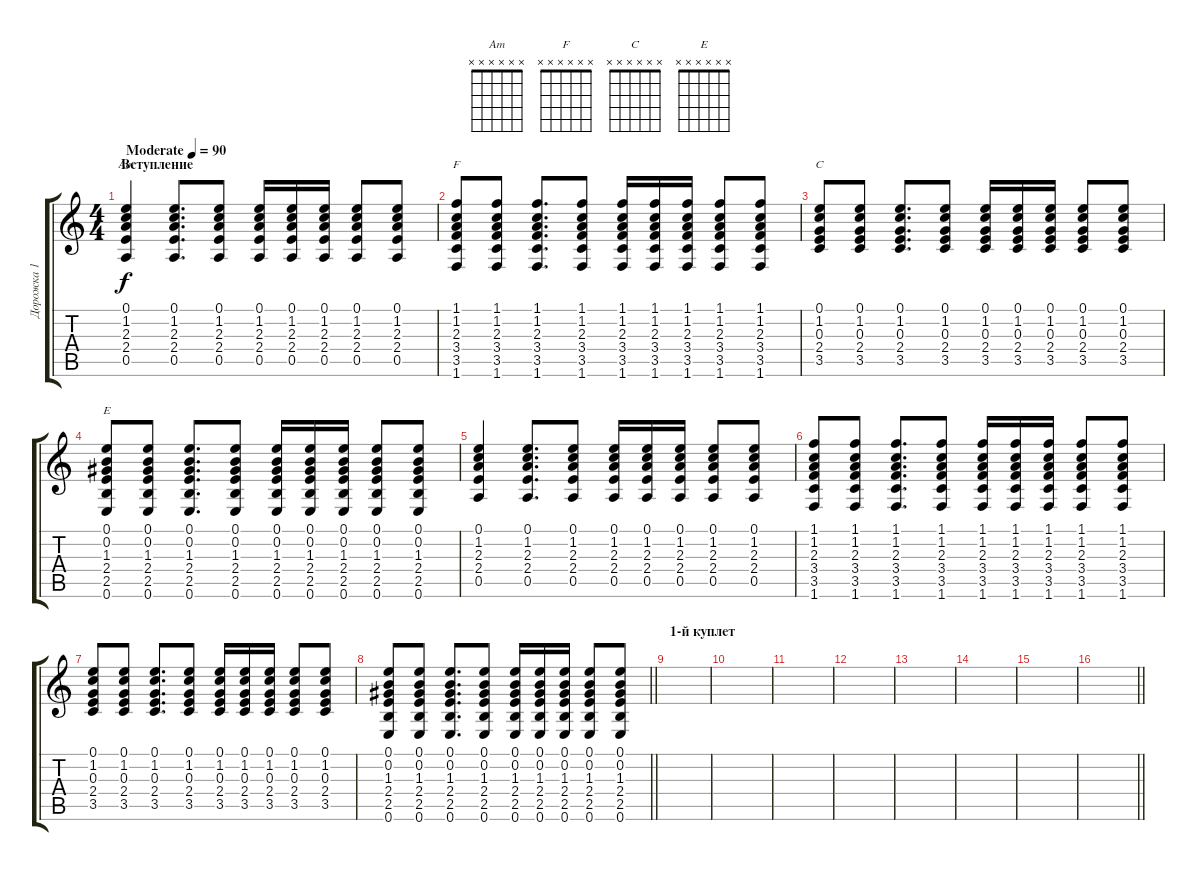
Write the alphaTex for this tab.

\track ("Дорожка 1" "Дорожка 1") {instrument acousticguitarsteel}
\staff {score tabs}
\tuning (E4 B3 G3 D3 A2 E2) {hide}
\chord ("Am" x x x x x x)
\chord ("F" x x x x x x)
\chord ("C" x x x x x x)
\chord ("E" x x x x x x)
\ts (4 4)
\section ("" "Вступление")
\tempo (90 "Moderate")
\clef g2
\ks c
(0.1 1.2 2.3 2.4 0.5).4{ch "Am" dy f instrument acousticguitarsteel} (0.1 1.2 2.3 2.4 0.5).8{d} (0.1 1.2 2.3 2.4 0.5).8 (0.1 1.2 2.3 2.4 0.5).16 (0.1 1.2 2.3 2.4 0.5).16 (0.1 1.2 2.3 2.4 0.5).16 (0.1 1.2 2.3 2.4 0.5).8 (0.1 1.2 2.3 2.4 0.5).8 |
(1.1 1.2 2.3 3.4 3.5 1.6).8{ch "F"} (1.1 1.2 2.3 3.4 3.5 1.6).8 (1.1 1.2 2.3 3.4 3.5 1.6).8{d} (1.1 1.2 2.3 3.4 3.5 1.6).8 (1.1 1.2 2.3 3.4 3.5 1.6).16 (1.1 1.2 2.3 3.4 3.5 1.6).16 (1.1 1.2 2.3 3.4 3.5 1.6).16 (1.1 1.2 2.3 3.4 3.5 1.6).8 (1.1 1.2 2.3 3.4 3.5 1.6).8 |
(0.1 1.2 0.3 2.4 3.5).8{ch "C"} (0.1 1.2 0.3 2.4 3.5).8 (0.1 1.2 0.3 2.4 3.5).8{d} (0.1 1.2 0.3 2.4 3.5).8 (0.1 1.2 0.3 2.4 3.5).16 (0.1 1.2 0.3 2.4 3.5).16 (0.1 1.2 0.3 2.4 3.5).16 (0.1 1.2 0.3 2.4 3.5).8 (0.1 1.2 0.3 2.4 3.5).8 |
(0.1 0.2 1.3 2.4 2.5 0.6).8{ch "E"} (0.1 0.2 1.3 2.4 2.5 0.6).8 (0.1 0.2 1.3 2.4 2.5 0.6).8{d} (0.1 0.2 1.3 2.4 2.5 0.6).8 (0.1 0.2 1.3 2.4 2.5 0.6).16 (0.1 0.2 1.3 2.4 2.5 0.6).16 (0.1 0.2 1.3 2.4 2.5 0.6).16 (0.1 0.2 1.3 2.4 2.5 0.6).8 (0.1 0.2 1.3 2.4 2.5 0.6).8 |
(0.1 1.2 2.3 2.4 0.5).4 (0.1 1.2 2.3 2.4 0.5).8{d} (0.1 1.2 2.3 2.4 0.5).8 (0.1 1.2 2.3 2.4 0.5).16 (0.1 1.2 2.3 2.4 0.5).16 (0.1 1.2 2.3 2.4 0.5).16 (0.1 1.2 2.3 2.4 0.5).8 (0.1 1.2 2.3 2.4 0.5).8 |
(1.1 1.2 2.3 3.4 3.5 1.6).8 (1.1 1.2 2.3 3.4 3.5 1.6).8 (1.1 1.2 2.3 3.4 3.5 1.6).8{d} (1.1 1.2 2.3 3.4 3.5 1.6).8 (1.1 1.2 2.3 3.4 3.5 1.6).16 (1.1 1.2 2.3 3.4 3.5 1.6).16 (1.1 1.2 2.3 3.4 3.5 1.6).16 (1.1 1.2 2.3 3.4 3.5 1.6).8 (1.1 1.2 2.3 3.4 3.5 1.6).8 |
(0.1 1.2 0.3 2.4 3.5).8 (0.1 1.2 0.3 2.4 3.5).8 (0.1 1.2 0.3 2.4 3.5).8{d} (0.1 1.2 0.3 2.4 3.5).8 (0.1 1.2 0.3 2.4 3.5).16 (0.1 1.2 0.3 2.4 3.5).16 (0.1 1.2 0.3 2.4 3.5).16 (0.1 1.2 0.3 2.4 3.5).8 (0.1 1.2 0.3 2.4 3.5).8 |
\barLineRight lightlight
(0.1 0.2 1.3 2.4 2.5 0.6).8 (0.1 0.2 1.3 2.4 2.5 0.6).8 (0.1 0.2 1.3 2.4 2.5 0.6).8{d} (0.1 0.2 1.3 2.4 2.5 0.6).8 (0.1 0.2 1.3 2.4 2.5 0.6).16 (0.1 0.2 1.3 2.4 2.5 0.6).16 (0.1 0.2 1.3 2.4 2.5 0.6).16 (0.1 0.2 1.3 2.4 2.5 0.6).8 (0.1 0.2 1.3 2.4 2.5 0.6).8 |
\section ("" "1-й куплет")
|
|
|
|
|
|
|
\barLineRight lightlight
